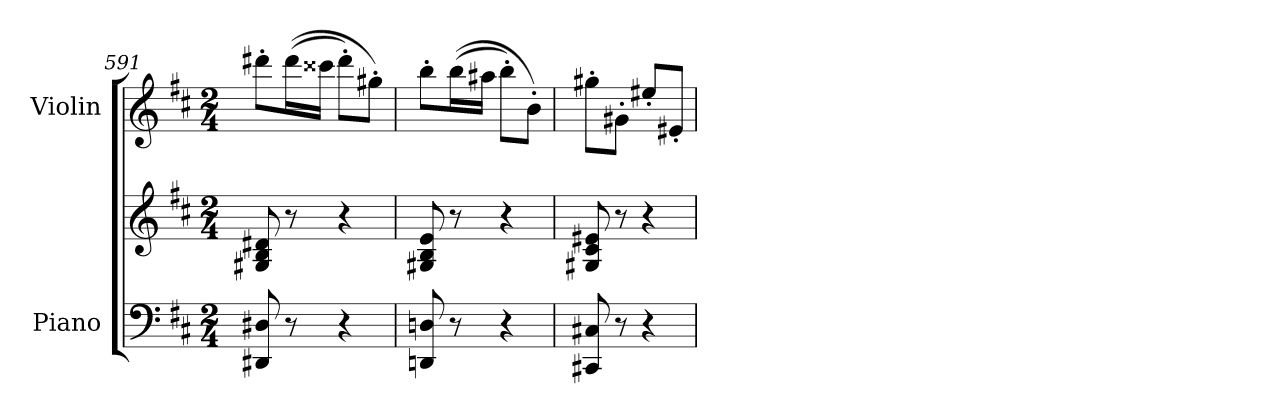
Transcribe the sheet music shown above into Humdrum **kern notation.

**kern	**kern	**kern
*part2	*part2	*part1
*staff3	*staff2	*staff1
*I"Piano	*	*I"Violin
*I'Pno.	*	*I'Vln.
*clefF4	*clefG2	*clefG2
*k[f#c#]	*k[f#c#]	*k[f#c#]
*M2/4	*M2/4	*M2/4
=591	=591	=591
8DD#X/ 8D#X/	8G#X/ 8B/ 8d#X/	8ddd#X'\L
8r	8r	((16ddd#\L
.	.	16ccc##X\JJ
4r	4r	8ddd#'\L)
.	.	8gg#X'\J)
=592	=592	=592
8DDn/ 8Dn/	8G#X/ 8B/ 8e/	8bb'\L
8r	8r	((16bb\L
.	.	16aa#X\JJ
4r	4r	8bb'\L)
.	.	8b'\J)
!!LO:PB:g=z
=593	=593	=593
8CC#X/ 8C#X/	8G#X/ 8c#/ 8e#X/	8gg#X'\L
8r	8r	8g#X'\J
4r	4r	8ee#X'/L
.	.	8e#X'/J
=	=	=
*-	*-	*-
